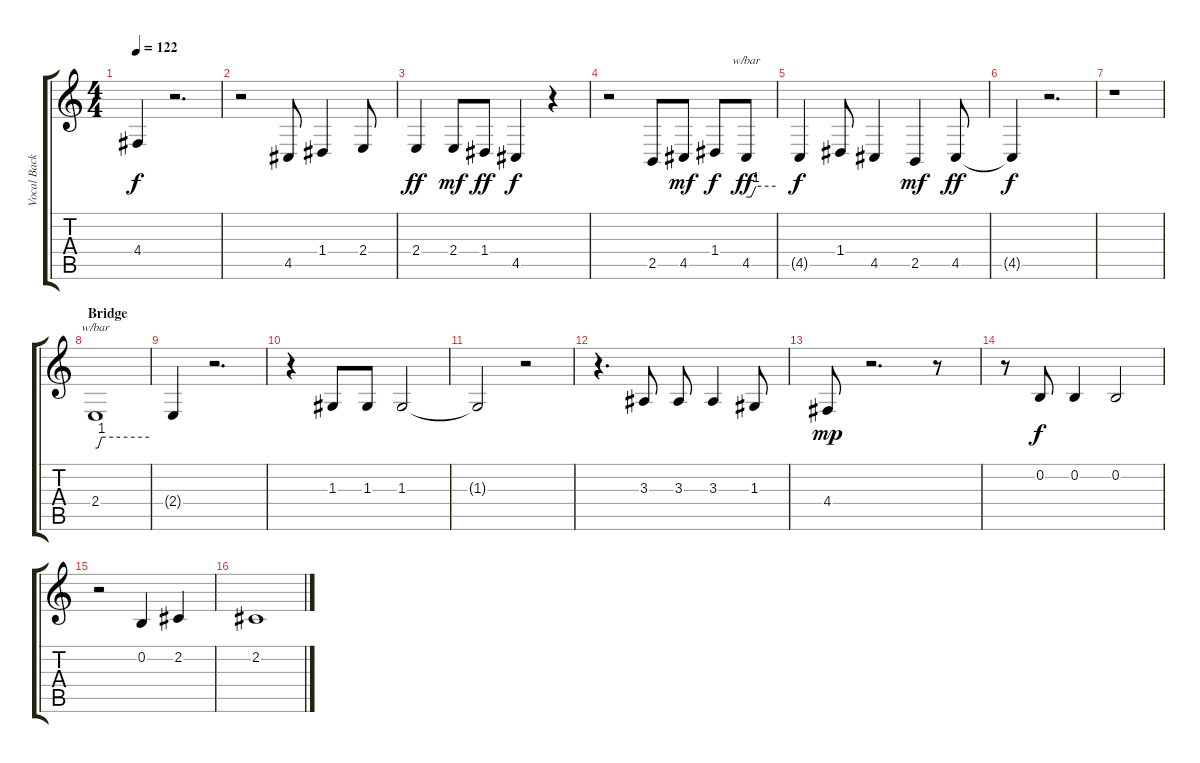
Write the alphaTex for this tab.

\track ("Vocal Backup" "Vocal Back") {instrument frenchhorn}
\staff {score tabs}
\tuning (E4 B3 G3 D3 A2 E2) {hide}
\ts (4 4)
\tempo 122
\clef g2
\ks c
4.4{t}.4{dy f} r.2{d} |
r.2 4.5.8 1.4.4 2.4.8 |
2.4.4{dy ff} 2.4.8{dy mf} 1.4.8{dy ff} 4.5.4{dy f} r.4 |
r.2 2.5.8 4.5.8{dy mf} 1.4.8{dy f} 4.5.8{tbe (custom default 0 0 10 0 20 4 60 4) dy ff} |
4.5{t}.4{dy f} 1.4.8 4.5.4 2.5.4{dy mf} 4.5.8{dy ff} |
4.5{t}.4{dy f} r.2{d} |
r.1 |
\section ("" "Bridge")
2.4.1{tbe (custom default 0 0 3 0 7 4 60 4)} |
2.4{t}.4 r.2{d} |
r.4 1.3.8 1.3.8 1.3.2 |
1.3{t}.2 r.2 |
r.4{d} 3.3.8 3.3.8 3.3.4 1.3.8 |
4.4.8{dy mp} r.2{d} r.8 |
r.8 0.2.8{dy f} 0.2.4 0.2.2 |
r.2 0.2.4 2.2.4 |
2.2.1
